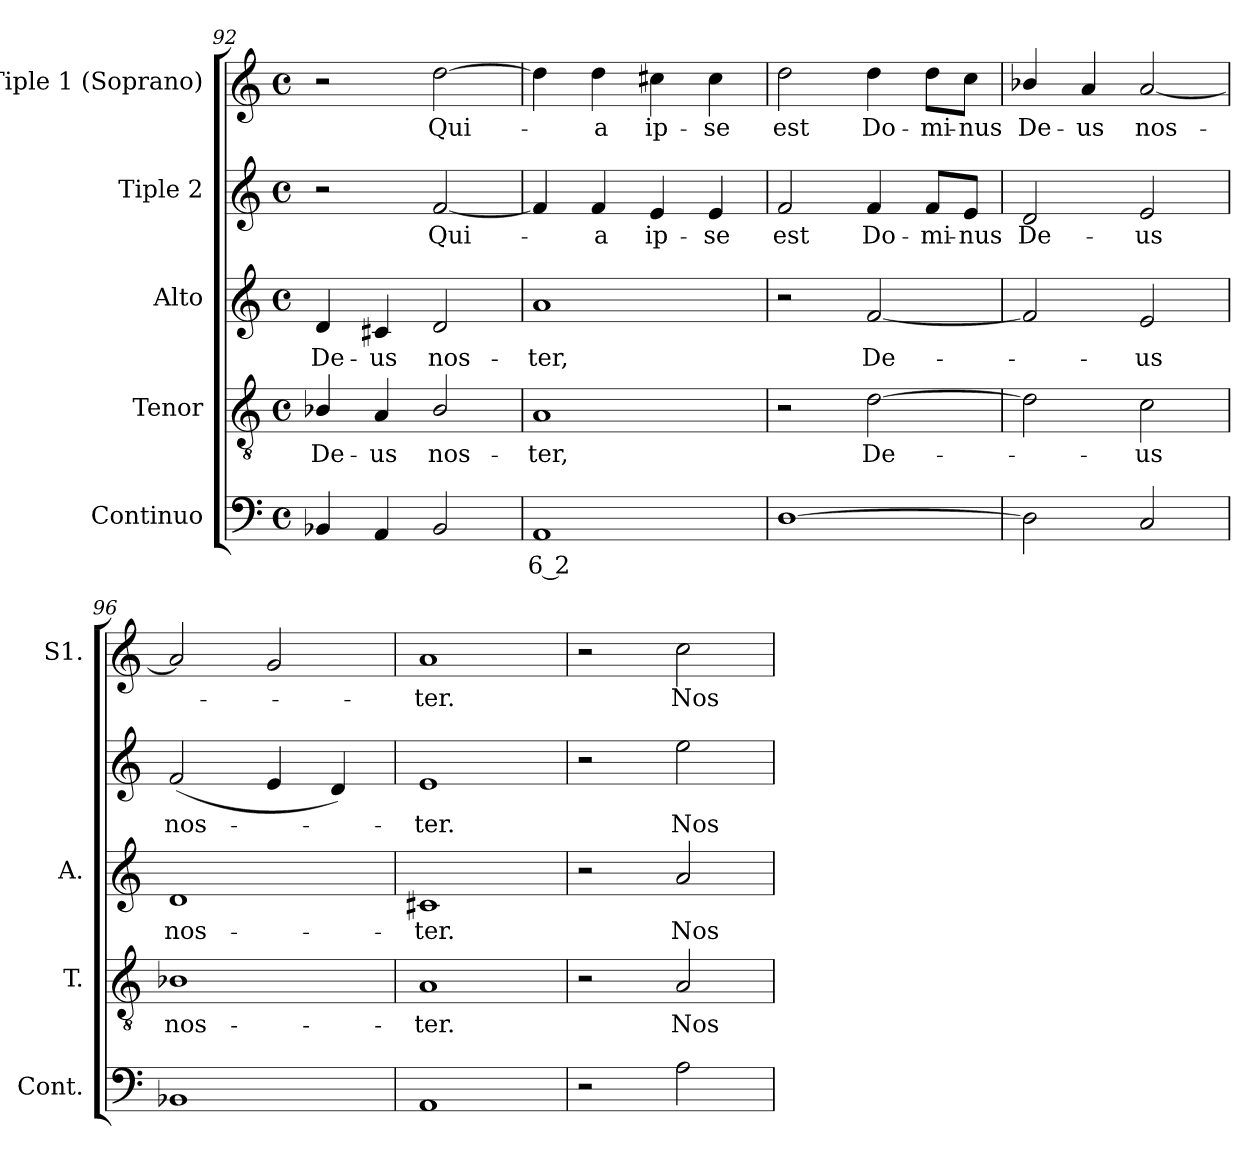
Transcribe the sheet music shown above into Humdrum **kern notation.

**kern	**text	**kern	**text	**kern	**text	**kern	**text	**kern	**text
*part5	*part5	*part4	*part4	*part3	*part3	*part2	*part2	*part1	*part1
*staff5	*staff5	*staff4	*staff4	*staff3	*staff3	*staff2	*staff2	*staff1	*staff1
*I"Continuo	*	*I"Tenor	*	*I"Alto	*	*I"Tiple 2	*	*I"Tiple 1 (Soprano)	*
*I'Cont.	*	*I'T.	*	*I'A.	*	*	*	*I'S1.	*
*clefF4	*	*clefGv2	*	*clefG2	*	*clefG2	*	*clefG2	*
*	*	*ITrd7c12	*	*	*	*	*	*	*
*k[]	*	*k[]	*	*k[]	*	*k[]	*	*k[]	*
*C:	*	*C:	*	*C:	*	*C:	*	*C:	*
*M4/4	*	*M4/4	*	*M4/4	*	*M4/4	*	*M4/4	*
*met(c)	*	*met(c)	*	*met(c)	*	*met(c)	*	*met(c)	*
=92	=92	=92	=92	=92	=92	=92	=92	=92	=92
!	!	!	!LO:LY:b:color=#000000	!	!	!	!	!	!
!	!	!	!	!	!LO:LY:b:color=#000000	!	!	!	!
4BB-Xi/	.	4BB-Xi/	De-	4di/	De-	2r	.	2r	.
!	!	!	!LO:LY:b:color=#000000	!	!	!	!	!	!
!	!	!	!	!	!LO:LY:b:color=#000000	!	!	!	!
4AAi/	.	4AAi/	-us	4c#Xi/	-us	.	.	.	.
!	!	!	!LO:LY:b:color=#000000	!	!	!	!	!	!
!	!	!	!	!	!LO:LY:b:color=#000000	!	!	!	!
!	!	!	!	!	!	!	!LO:LY:b:color=#000000	!	!
!	!	!	!	!	!	!	!	!	!LO:LY:b:color=#000000
2BB-i/	.	2BB-i/	nos-	2di/	nos-	[2fi/	Qui-	[2ddi\	Qui-
!!LO:PB:g=z
=93	=93	=93	=93	=93	=93	=93	=93	=93	=93
!	!LO:LY:b:color=#000000	!	!	!	!	!	!	!	!
!	!	!	!LO:LY:b:color=#000000	!	!	!	!	!	!
!	!	!	!	!	!LO:LY:b:color=#000000	!	!	!	!
1AAi	6 2	1AAi	-ter,	1ai	-ter,	4fi/]	.	4ddi\]	.
!	!	!	!	!	!	!	!LO:LY:b:color=#000000	!	!
!	!	!	!	!	!	!	!	!	!LO:LY:b:color=#000000
.	.	.	.	.	.	4fi/	-a	4ddi\	-a
!	!	!	!	!	!	!	!LO:LY:b:color=#000000	!	!
!	!	!	!	!	!	!	!	!	!LO:LY:b:color=#000000
.	.	.	.	.	.	4ei/	ip-	4cc#Xi\	ip-
!	!	!	!	!	!	!	!LO:LY:b:color=#000000	!	!
!	!	!	!	!	!	!	!	!	!LO:LY:b:color=#000000
.	.	.	.	.	.	4ei/	-se	4cc#i\	-se
=94	=94	=94	=94	=94	=94	=94	=94	=94	=94
!	!	!	!	!	!	!	!LO:LY:b:color=#000000	!	!
!	!	!	!	!	!	!	!	!	!LO:LY:b:color=#000000
[1Di	.	2r	.	2r	.	2fi/	est	2ddi\	est
!	!	!	!LO:LY:b:color=#000000	!	!	!	!	!	!
!	!	!	!	!	!LO:LY:b:color=#000000	!	!	!	!
!	!	!	!	!	!	!	!LO:LY:b:color=#000000	!	!
!	!	!	!	!	!	!	!	!	!LO:LY:b:color=#000000
.	.	[2Di\	De-	[2fi/	De-	4fi/	Do-	4ddi\	Do-
!	!	!	!	!	!	!	!LO:LY:b:color=#000000	!	!
!	!	!	!	!	!	!	!	!	!LO:LY:b:color=#000000
.	.	.	.	.	.	8fi/L	-mi-	8ddi\L	-mi-
!	!	!	!	!	!	!	!LO:LY:b:color=#000000	!	!
!	!	!	!	!	!	!	!	!	!LO:LY:b:color=#000000
.	.	.	.	.	.	8ei/J	-nus	8cci\J	-nus
=95	=95	=95	=95	=95	=95	=95	=95	=95	=95
!	!	!	!	!	!	!	!LO:LY:b:color=#000000	!	!
!	!	!	!	!	!	!	!	!	!LO:LY:b:color=#000000
2Di\]	.	2Di\]	.	2fi/]	.	2di/	De-	4b-Xi/	De-
!	!	!	!	!	!	!	!	!	!LO:LY:b:color=#000000
.	.	.	.	.	.	.	.	4ai/	-us
!	!	!	!LO:LY:b:color=#000000	!	!	!	!	!	!
!	!	!	!	!	!LO:LY:b:color=#000000	!	!	!	!
!	!	!	!	!	!	!	!LO:LY:b:color=#000000	!	!
!	!	!	!	!	!	!	!	!	!LO:LY:b:color=#000000
2Ci/	.	2Ci\	-us	2ei/	-us	2ei/	-us	[2ai/	nos-
=96	=96	=96	=96	=96	=96	=96	=96	=96	=96
!	!	!	!LO:LY:b:color=#000000	!	!	!	!	!	!
!	!	!	!	!	!LO:LY:b:color=#000000	!	!	!	!
!	!	!	!	!	!	!	!LO:LY:b:color=#000000	!	!
1BB-Xi	.	1BB-Xi	nos-	1di	nos-	(2fi/	nos-	2ai/]	.
.	.	.	.	.	.	4ei/	.	2gi/	.
.	.	.	.	.	.	4di/)	.	.	.
=97	=97	=97	=97	=97	=97	=97	=97	=97	=97
!	!	!	!LO:LY:b:color=#000000	!	!	!	!	!	!
!	!	!	!	!	!LO:LY:b:color=#000000	!	!	!	!
!	!	!	!	!	!	!	!LO:LY:b:color=#000000	!	!
!	!	!	!	!	!	!	!	!	!LO:LY:b:color=#000000
1AAi	.	1AAi	-ter.	1c#Xi	-ter.	1ei	-ter.	1ai	-ter.
!!LO:LB:g=z
=98	=98	=98	=98	=98	=98	=98	=98	=98	=98
2r	.	2r	.	2r	.	2r	.	2r	.
!	!	!	!LO:LY:b:color=#000000	!	!	!	!	!	!
!	!	!	!	!	!LO:LY:b:color=#000000	!	!	!	!
!	!	!	!	!	!	!	!LO:LY:b:color=#000000	!	!
!	!	!	!	!	!	!	!	!	!LO:LY:b:color=#000000
2Ai\	.	2AAi/	Nos	2ai/	Nos	2eei\	Nos	2cci\	Nos
=	=	=	=	=	=	=	=	=	=
*-	*-	*-	*-	*-	*-	*-	*-	*-	*-
